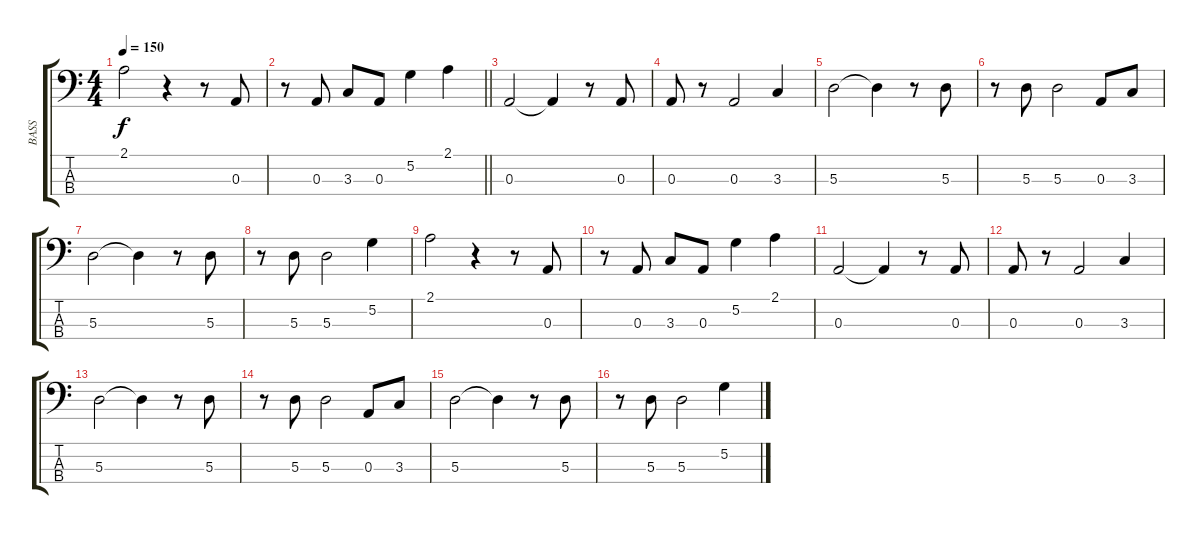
\track ("BASS" "BASS") {instrument electricbassfinger}
\staff {score tabs}
\tuning (G2 D2 A1 E1) {hide}
\ts (4 4)
\tempo 150
\clef f4
\ks c
2.1.2{dy f} r.4 r.8 0.3.8 |
\barLineRight lightlight
r.8 0.3.8 3.3.8 0.3.8 5.2.4 2.1.4 |
0.3.2 0.3{t}.4 r.8 0.3.8 |
0.3.8 r.8 0.3.2 3.3.4 |
5.3.2 5.3{t}.4 r.8 5.3.8 |
r.8 5.3.8 5.3.2 0.3.8 3.3.8 |
5.3.2 5.3{t}.4 r.8 5.3.8 |
r.8 5.3.8 5.3.2 5.2.4 |
2.1.2 r.4 r.8 0.3.8 |
r.8 0.3.8 3.3.8 0.3.8 5.2.4 2.1.4 |
0.3.2 0.3{t}.4 r.8 0.3.8 |
0.3.8 r.8 0.3.2 3.3.4 |
5.3.2 5.3{t}.4 r.8 5.3.8 |
r.8 5.3.8 5.3.2 0.3.8 3.3.8 |
5.3.2 5.3{t}.4 r.8 5.3.8 |
r.8 5.3.8 5.3.2 5.2.4
